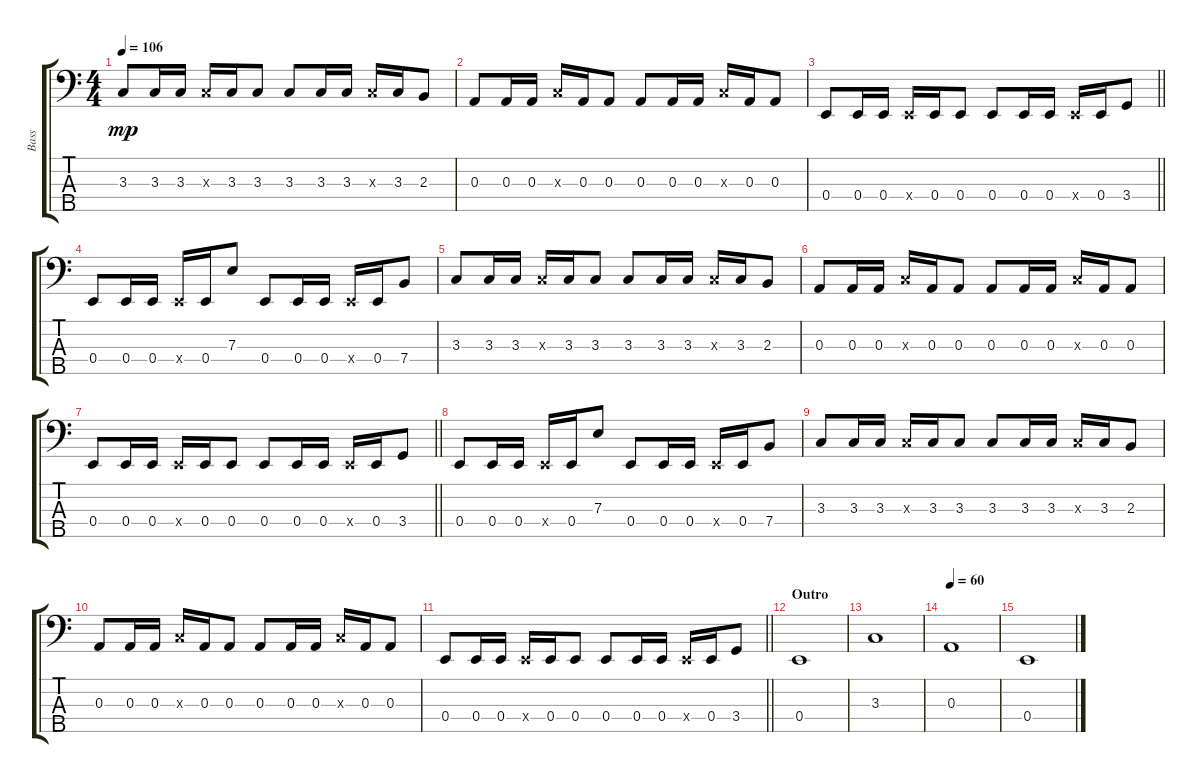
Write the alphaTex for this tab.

\track ("Bass" "Bass") {instrument electricbassfinger}
\staff {score tabs}
\tuning (G2 D2 A1 E1 B0) {hide}
\ts (4 4)
\tempo 106
\clef f4
\ks c
3.3.8{dy mp} 3.3.16 3.3.16 3.3{x}.16 3.3.16 3.3.8 3.3.8 3.3.16 3.3.16 3.3{x}.16 3.3.16 2.3.8 |
0.3.8 0.3.16 0.3.16 3.3{x}.16 0.3.16 0.3.8 0.3.8 0.3.16 0.3.16 3.3{x}.16 0.3.16 0.3.8 |
\barLineRight lightlight
0.4.8 0.4.16 0.4.16 0.4{x}.16 0.4.16 0.4.8 0.4.8 0.4.16 0.4.16 0.4{x}.16 0.4.16 3.4.8 |
0.4.8 0.4.16 0.4.16 0.4{x}.16 0.4.16 7.3.8 0.4.8 0.4.16 0.4.16 0.4{x}.16 0.4.16 7.4.8 |
3.3.8 3.3.16 3.3.16 3.3{x}.16 3.3.16 3.3.8 3.3.8 3.3.16 3.3.16 3.3{x}.16 3.3.16 2.3.8 |
0.3.8 0.3.16 0.3.16 3.3{x}.16 0.3.16 0.3.8 0.3.8 0.3.16 0.3.16 3.3{x}.16 0.3.16 0.3.8 |
\barLineRight lightlight
0.4.8 0.4.16 0.4.16 0.4{x}.16 0.4.16 0.4.8 0.4.8 0.4.16 0.4.16 0.4{x}.16 0.4.16 3.4.8 |
0.4.8 0.4.16 0.4.16 0.4{x}.16 0.4.16 7.3.8 0.4.8 0.4.16 0.4.16 0.4{x}.16 0.4.16 7.4.8 |
3.3.8 3.3.16 3.3.16 3.3{x}.16 3.3.16 3.3.8 3.3.8 3.3.16 3.3.16 3.3{x}.16 3.3.16 2.3.8 |
0.3.8 0.3.16 0.3.16 3.3{x}.16 0.3.16 0.3.8 0.3.8 0.3.16 0.3.16 3.3{x}.16 0.3.16 0.3.8 |
\barLineRight lightlight
0.4.8 0.4.16 0.4.16 0.4{x}.16 0.4.16 0.4.8 0.4.8 0.4.16 0.4.16 0.4{x}.16 0.4.16 3.4.8 |
\section ("" "Outro")
0.4.1 |
3.3.1 |
\tempo 60
0.3.1 |
0.4.1
